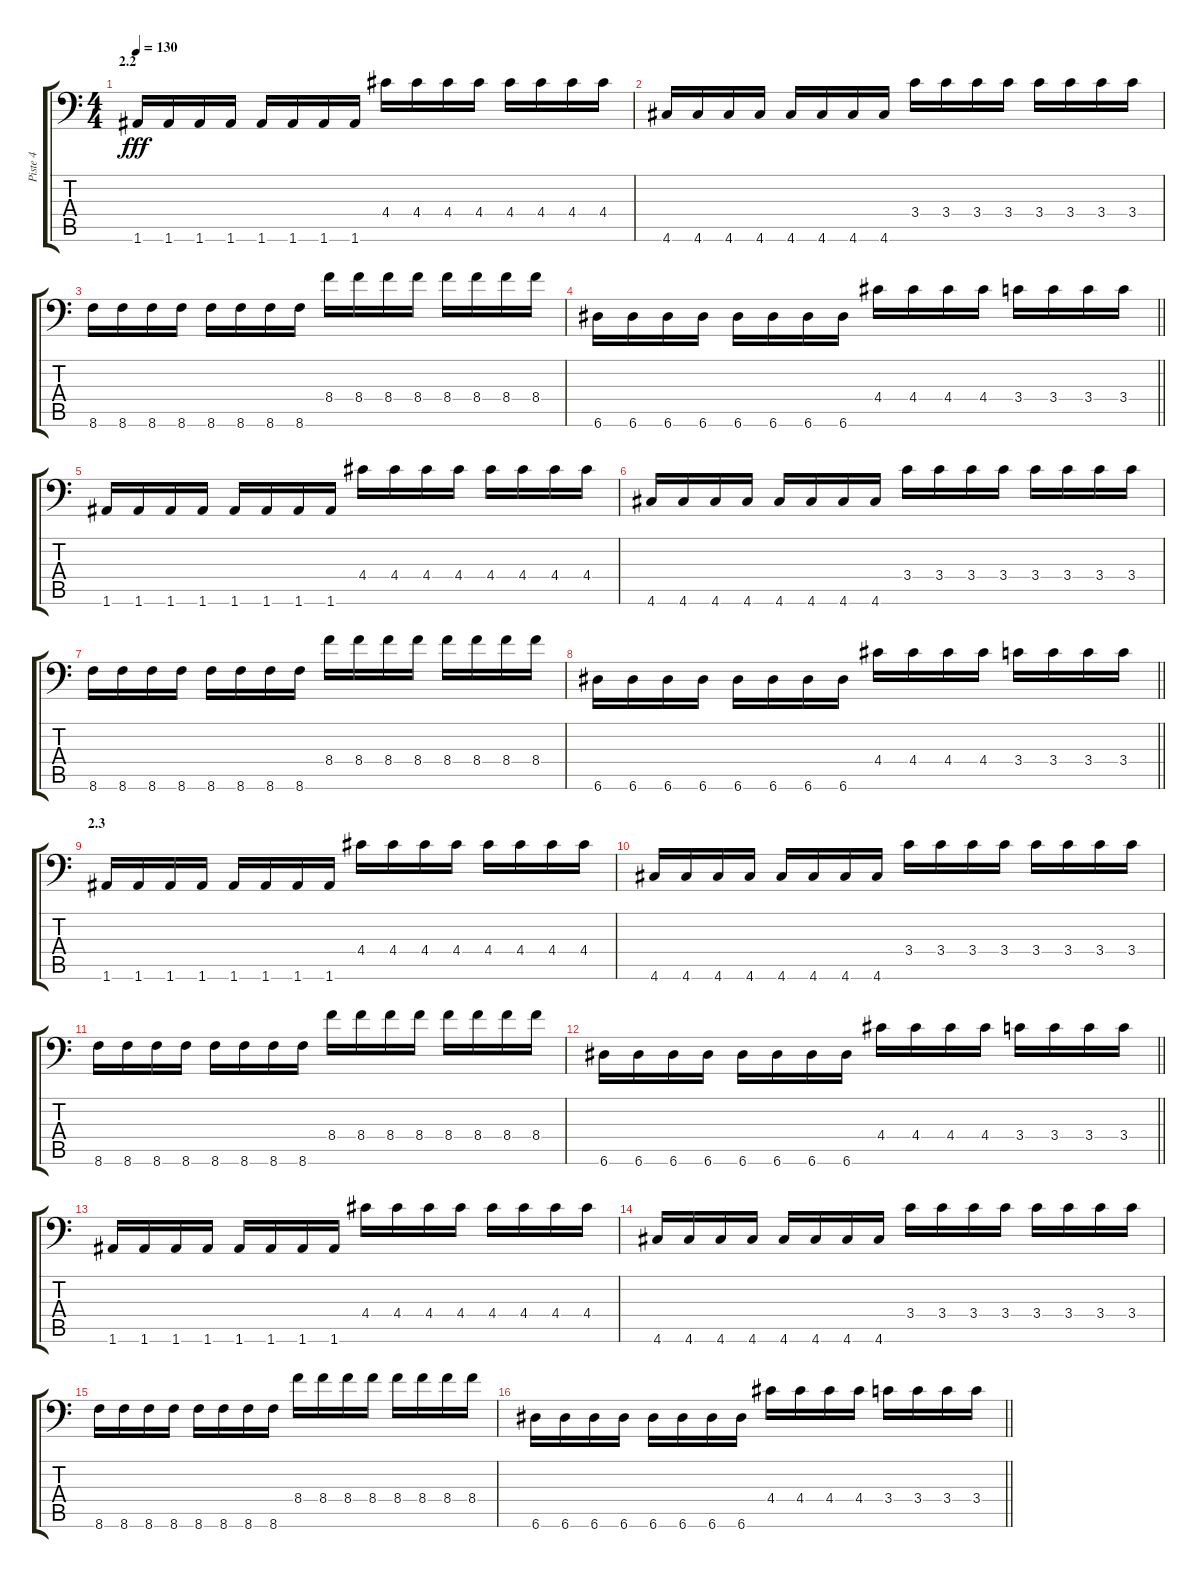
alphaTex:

\track ("Piste 4" "Piste 4") {instrument electricbassfinger}
\staff {score tabs}
\tuning (B3 Gb3 D3 A2 E2 A1) {hide}
\ts (4 4)
\section ("" "2.2")
\tempo 130
\clef f4
\ks c
1.6.16{dy fff} 1.6.16 1.6.16 1.6.16 1.6.16 1.6.16 1.6.16 1.6.16 4.4.16 4.4.16 4.4.16 4.4.16 4.4.16 4.4.16 4.4.16 4.4.16 |
4.6.16 4.6.16 4.6.16 4.6.16 4.6.16 4.6.16 4.6.16 4.6.16 3.4.16 3.4.16 3.4.16 3.4.16 3.4.16 3.4.16 3.4.16 3.4.16 |
8.6.16 8.6.16 8.6.16 8.6.16 8.6.16 8.6.16 8.6.16 8.6.16 8.4.16 8.4.16 8.4.16 8.4.16 8.4.16 8.4.16 8.4.16 8.4.16 |
\barLineRight lightlight
6.6.16 6.6.16 6.6.16 6.6.16 6.6.16 6.6.16 6.6.16 6.6.16 4.4.16 4.4.16 4.4.16 4.4.16 3.4.16 3.4.16 3.4.16 3.4.16 |
1.6.16 1.6.16 1.6.16 1.6.16 1.6.16 1.6.16 1.6.16 1.6.16 4.4.16 4.4.16 4.4.16 4.4.16 4.4.16 4.4.16 4.4.16 4.4.16 |
4.6.16 4.6.16 4.6.16 4.6.16 4.6.16 4.6.16 4.6.16 4.6.16 3.4.16 3.4.16 3.4.16 3.4.16 3.4.16 3.4.16 3.4.16 3.4.16 |
8.6.16 8.6.16 8.6.16 8.6.16 8.6.16 8.6.16 8.6.16 8.6.16 8.4.16 8.4.16 8.4.16 8.4.16 8.4.16 8.4.16 8.4.16 8.4.16 |
\barLineRight lightlight
6.6.16 6.6.16 6.6.16 6.6.16 6.6.16 6.6.16 6.6.16 6.6.16 4.4.16 4.4.16 4.4.16 4.4.16 3.4.16 3.4.16 3.4.16 3.4.16 |
\section ("" "2.3")
1.6.16 1.6.16 1.6.16 1.6.16 1.6.16 1.6.16 1.6.16 1.6.16 4.4.16 4.4.16 4.4.16 4.4.16 4.4.16 4.4.16 4.4.16 4.4.16 |
4.6.16 4.6.16 4.6.16 4.6.16 4.6.16 4.6.16 4.6.16 4.6.16 3.4.16 3.4.16 3.4.16 3.4.16 3.4.16 3.4.16 3.4.16 3.4.16 |
8.6.16 8.6.16 8.6.16 8.6.16 8.6.16 8.6.16 8.6.16 8.6.16 8.4.16 8.4.16 8.4.16 8.4.16 8.4.16 8.4.16 8.4.16 8.4.16 |
\barLineRight lightlight
6.6.16 6.6.16 6.6.16 6.6.16 6.6.16 6.6.16 6.6.16 6.6.16 4.4.16 4.4.16 4.4.16 4.4.16 3.4.16 3.4.16 3.4.16 3.4.16 |
1.6.16 1.6.16 1.6.16 1.6.16 1.6.16 1.6.16 1.6.16 1.6.16 4.4.16 4.4.16 4.4.16 4.4.16 4.4.16 4.4.16 4.4.16 4.4.16 |
4.6.16 4.6.16 4.6.16 4.6.16 4.6.16 4.6.16 4.6.16 4.6.16 3.4.16 3.4.16 3.4.16 3.4.16 3.4.16 3.4.16 3.4.16 3.4.16 |
8.6.16 8.6.16 8.6.16 8.6.16 8.6.16 8.6.16 8.6.16 8.6.16 8.4.16 8.4.16 8.4.16 8.4.16 8.4.16 8.4.16 8.4.16 8.4.16 |
\barLineRight lightlight
6.6.16 6.6.16 6.6.16 6.6.16 6.6.16 6.6.16 6.6.16 6.6.16 4.4.16 4.4.16 4.4.16 4.4.16 3.4.16 3.4.16 3.4.16 3.4.16
